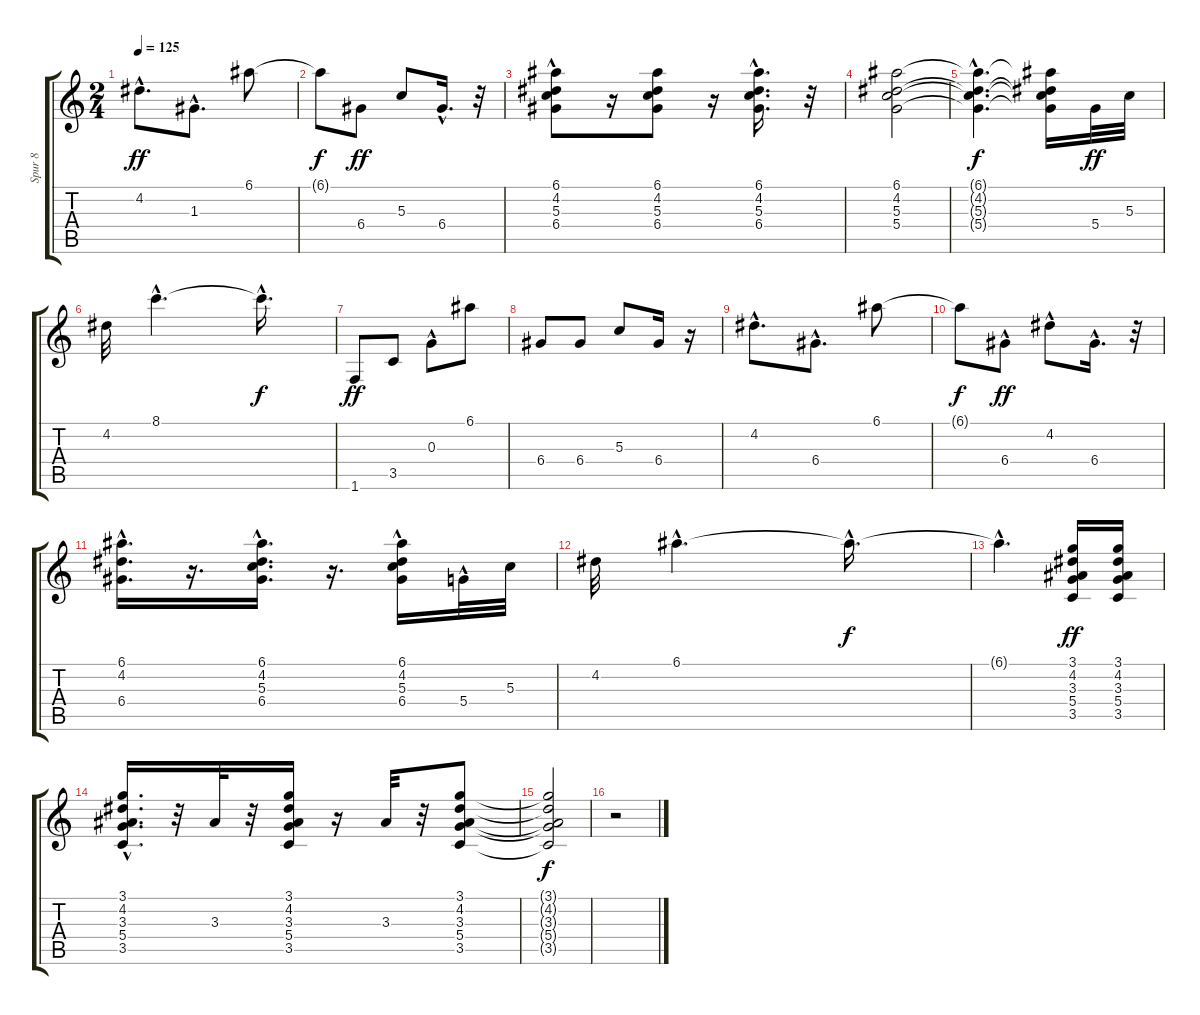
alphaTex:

\track ("Spur 8" "Spur 8") {instrument electricguitarclean}
\staff {score tabs}
\tuning (E4 B3 G3 D3 A2 E2) {hide}
\ts (2 4)
\tempo 125
\clef g2
\ks c
4.2{hac}.8{d dy ff} 1.3{hac}.8{d} 6.1.8 |
6.1{t}.8{dy f} 6.4.8{dy ff} 5.3.8 6.4{hac}.16{d} r.32 |
(6.1{hac} 4.2 5.3 6.4{hac}).8 r.16 (6.1 4.2 5.3 6.4).8 r.16 (6.1{hac} 4.2{hac} 5.3{hac} 6.4{hac}).16{d} r.32 |
(6.1 4.2 5.3 5.4).2 |
(6.1{hac t} 4.2{hac t} 5.3{hac t} 5.4{hac t}).4{d dy f} (6.1{t} 4.2{t} 5.3{t} 5.4{t}).16 5.4.32{dy ff} 5.3.32 |
4.2.32 8.1{hac}.4{d} 8.1{hac t}.16{d dy f} |
1.6.8{dy ff} 3.5.8 0.3{hac}.8 6.1.8 |
6.4.8 6.4.8 5.3.8 6.4.16 r.16 |
4.2{hac}.8{d} 6.4{hac}.8{d} 6.1.8 |
6.1{t}.8{dy f} 6.4{hac}.8{dy ff} 4.2{hac}.8 6.4{hac}.16{d} r.32 |
(6.1{hac} 4.2{hac} 6.4{hac}).16{d} r.16{d} (6.1{hac} 4.2{hac} 5.3{hac} 6.4{hac}).16{d} r.16{d} (6.1{hac} 4.2{hac} 5.3{hac} 6.4).16 5.4{hac}.32 5.3.32 |
4.2.32 6.1{hac}.4{d} 6.1{hac t}.16{d dy f} |
6.1{hac t}.4{d} (3.1 4.2 3.3 5.4 3.5).16{dy ff} (3.1 4.2 3.3 5.4 3.5).16 |
(3.1{hac} 4.2{hac} 3.3{hac} 5.4{hac} 3.5{hac}).16{d} r.32 3.3.32 r.32 (3.1 4.2 3.3 5.4 3.5).16 r.16 3.3.32 r.32 (3.1 4.2 3.3 5.4 3.5).8 |
(3.1{t} 4.2{t} 3.3{t} 5.4{t} 3.5{t}).2{dy f} |
r.2
